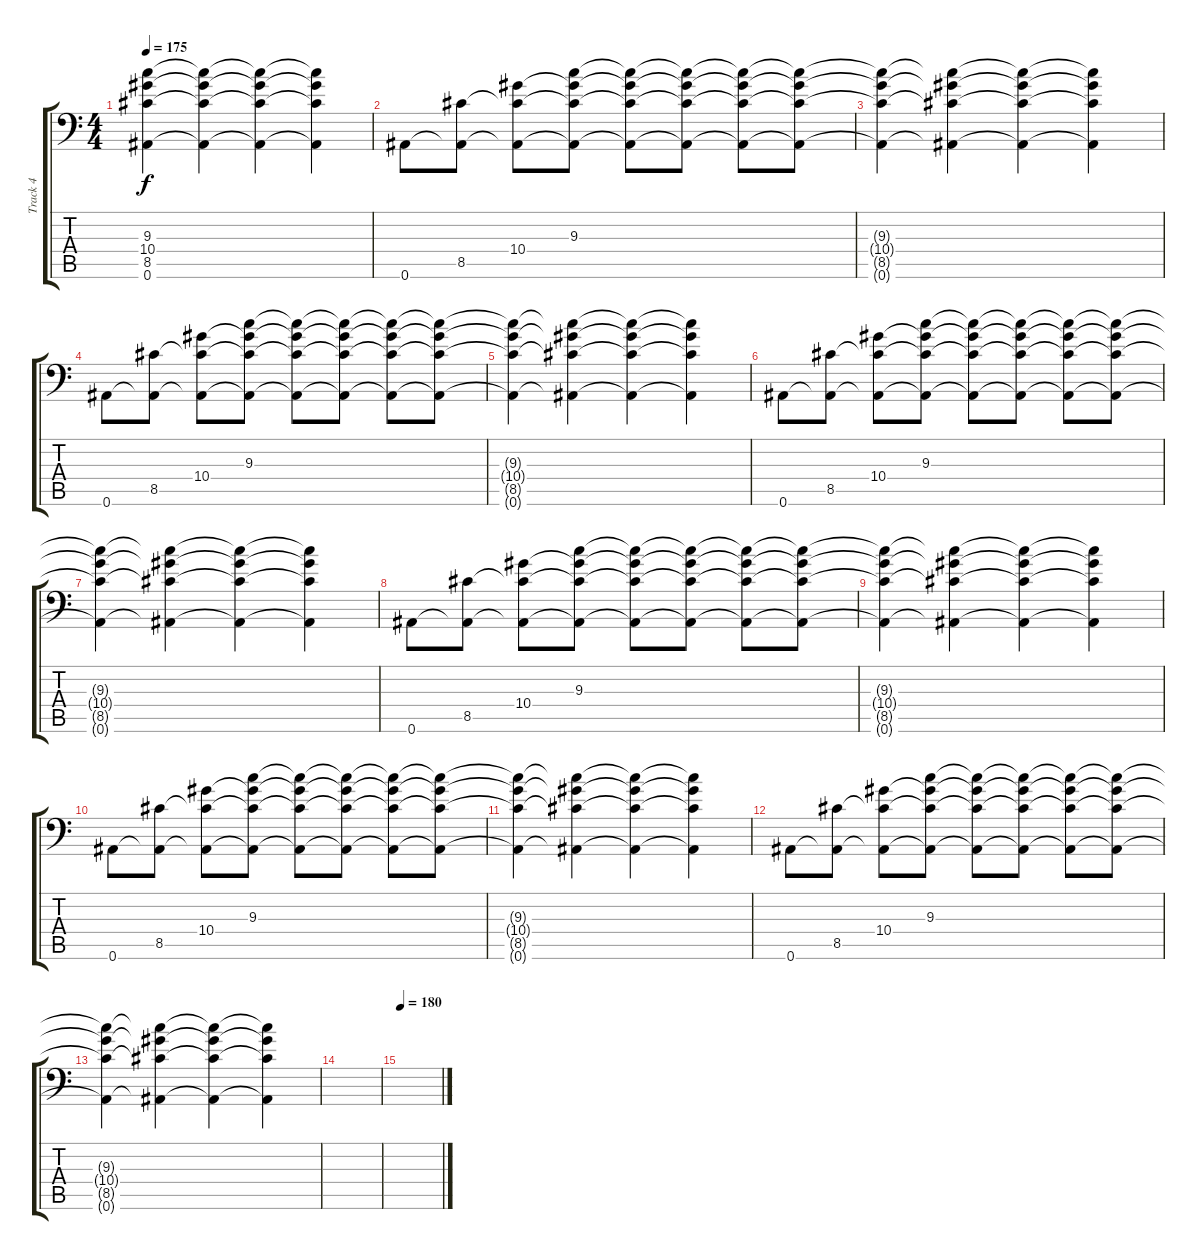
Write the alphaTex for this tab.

\track ("Track 4" "Track 4") {instrument electricguitarclean}
\staff {score tabs}
\tuning (C4 G3 Eb3 Bb2 F2 Bb1) {hide}
\ts (4 4)
\tempo 175
\clef f4
\ks c
(9.3{t} 10.4{t} 8.5{t} 0.6{t}).4{dy f} (9.3{t} 10.4{t} 8.5{t} 0.6{t}).4 (9.3{t} 10.4{t} 8.5{t} 0.6{t}).4 (9.3{t} 10.4{t} 8.5{t} 0.6{t}).4 |
0.6.8 (8.5 0.6{t}).8 (10.4 8.5{t} 0.6{t}).8 (9.3 10.4{t} 8.5{t} 0.6{t}).8 (9.3{t} 10.4{t} 8.5{t} 0.6{t}).8 (9.3{t} 10.4{t} 8.5{t} 0.6{t}).8 (9.3{t} 10.4{t} 8.5{t} 0.6{t}).8 (9.3{t} 10.4{t} 8.5{t} 0.6{t}).8 |
(9.3{t} 10.4{t} 8.5{t} 0.6{t}).4 (9.3{t} 10.4{t} 8.5{t} 0.6{t}).4 (9.3{t} 10.4{t} 8.5{t} 0.6{t}).4 (9.3{t} 10.4{t} 8.5{t} 0.6{t}).4 |
0.6.8 (8.5 0.6{t}).8 (10.4 8.5{t} 0.6{t}).8 (9.3 10.4{t} 8.5{t} 0.6{t}).8 (9.3{t} 10.4{t} 8.5{t} 0.6{t}).8 (9.3{t} 10.4{t} 8.5{t} 0.6{t}).8 (9.3{t} 10.4{t} 8.5{t} 0.6{t}).8 (9.3{t} 10.4{t} 8.5{t} 0.6{t}).8 |
(9.3{t} 10.4{t} 8.5{t} 0.6{t}).4 (9.3{t} 10.4{t} 8.5{t} 0.6{t}).4 (9.3{t} 10.4{t} 8.5{t} 0.6{t}).4 (9.3{t} 10.4{t} 8.5{t} 0.6{t}).4 |
0.6.8 (8.5 0.6{t}).8 (10.4 8.5{t} 0.6{t}).8 (9.3 10.4{t} 8.5{t} 0.6{t}).8 (9.3{t} 10.4{t} 8.5{t} 0.6{t}).8 (9.3{t} 10.4{t} 8.5{t} 0.6{t}).8 (9.3{t} 10.4{t} 8.5{t} 0.6{t}).8 (9.3{t} 10.4{t} 8.5{t} 0.6{t}).8 |
(9.3{t} 10.4{t} 8.5{t} 0.6{t}).4 (9.3{t} 10.4{t} 8.5{t} 0.6{t}).4 (9.3{t} 10.4{t} 8.5{t} 0.6{t}).4 (9.3{t} 10.4{t} 8.5{t} 0.6{t}).4 |
0.6.8 (8.5 0.6{t}).8 (10.4 8.5{t} 0.6{t}).8 (9.3 10.4{t} 8.5{t} 0.6{t}).8 (9.3{t} 10.4{t} 8.5{t} 0.6{t}).8 (9.3{t} 10.4{t} 8.5{t} 0.6{t}).8 (9.3{t} 10.4{t} 8.5{t} 0.6{t}).8 (9.3{t} 10.4{t} 8.5{t} 0.6{t}).8 |
(9.3{t} 10.4{t} 8.5{t} 0.6{t}).4 (9.3{t} 10.4{t} 8.5{t} 0.6{t}).4 (9.3{t} 10.4{t} 8.5{t} 0.6{t}).4 (9.3{t} 10.4{t} 8.5{t} 0.6{t}).4 |
0.6.8 (8.5 0.6{t}).8 (10.4 8.5{t} 0.6{t}).8 (9.3 10.4{t} 8.5{t} 0.6{t}).8 (9.3{t} 10.4{t} 8.5{t} 0.6{t}).8 (9.3{t} 10.4{t} 8.5{t} 0.6{t}).8 (9.3{t} 10.4{t} 8.5{t} 0.6{t}).8 (9.3{t} 10.4{t} 8.5{t} 0.6{t}).8 |
(9.3{t} 10.4{t} 8.5{t} 0.6{t}).4 (9.3{t} 10.4{t} 8.5{t} 0.6{t}).4 (9.3{t} 10.4{t} 8.5{t} 0.6{t}).4 (9.3{t} 10.4{t} 8.5{t} 0.6{t}).4 |
0.6.8 (8.5 0.6{t}).8 (10.4 8.5{t} 0.6{t}).8 (9.3 10.4{t} 8.5{t} 0.6{t}).8 (9.3{t} 10.4{t} 8.5{t} 0.6{t}).8 (9.3{t} 10.4{t} 8.5{t} 0.6{t}).8 (9.3{t} 10.4{t} 8.5{t} 0.6{t}).8 (9.3{t} 10.4{t} 8.5{t} 0.6{t}).8 |
(9.3{t} 10.4{t} 8.5{t} 0.6{t}).4 (9.3{t} 10.4{t} 8.5{t} 0.6{t}).4 (9.3{t} 10.4{t} 8.5{t} 0.6{t}).4 (9.3{t} 10.4{t} 8.5{t} 0.6{t}).4 |
|
\tempo 180
